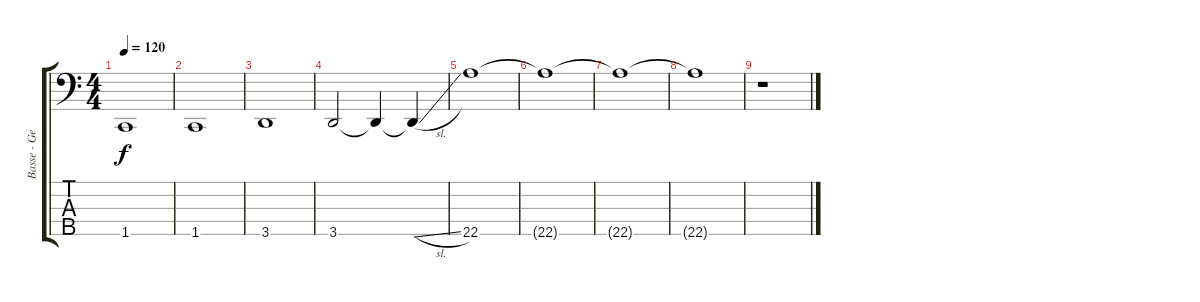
\track ("Basse - Georg" "Basse - Ge") {instrument electricbassfinger}
\staff {score tabs}
\tuning (G2 D2 A1 E1 B0) {hide}
\ts (4 4)
\tempo 120
\clef f4
\ks c
1.5.1{dy f} |
1.5.1 |
3.5.1 |
3.5.2 3.5{t}.4 3.5{sl t}.4 |
22.5.1 |
22.5{t}.1 |
22.5{t}.1 |
22.5{t}.1{volume 0} |
r.1
